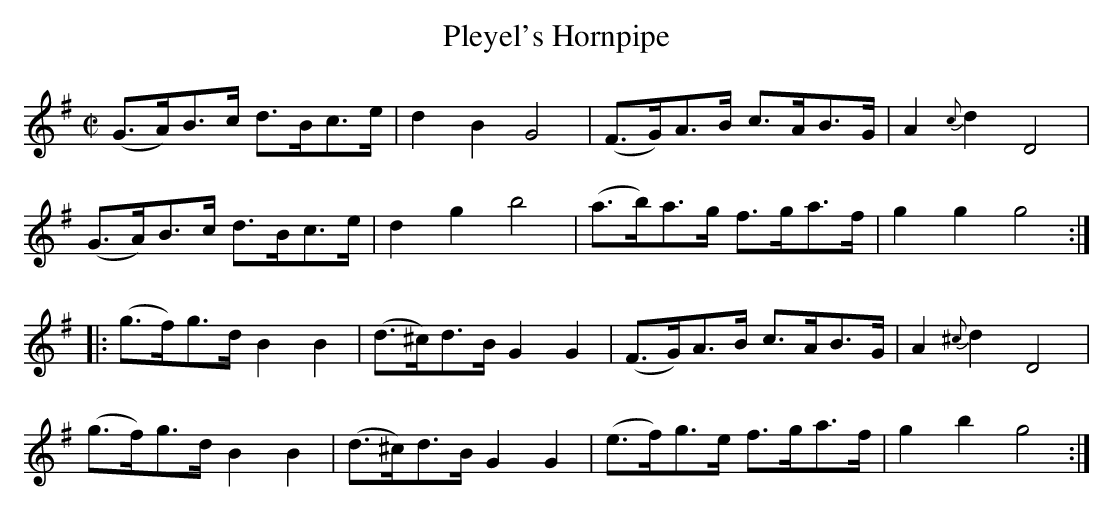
X:1
T:Pleyel's Hornpipe
M:C|
L:1/8
K:G
(G>A)B>c d>Bc>e|d2B2G4|(F>G)A>B c>AB>G|A2{c}d2D4|
(G>A)B>c d>Bc>e|d2g2 b4|(a>b)a>g f>ga>f|g2g2 g4:|
|:(g>f)g>d B2B2|(d>^c)d>B G2G2|(F>G)A>B c>AB>G|A2 {^c}d2D4|
(g>f)g>d B2B2|(d>^c)d>B G2G2|(e>f)g>e f>ga>f|g2b2 g4:|]
